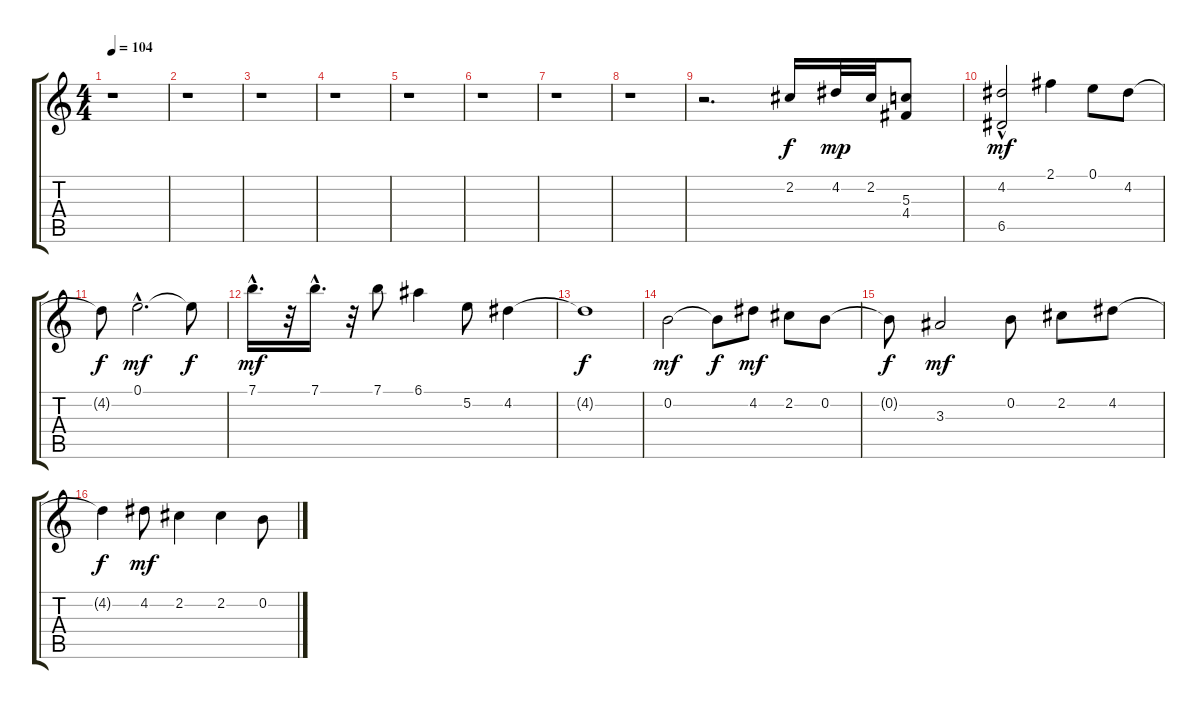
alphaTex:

\track "" {instrument acousticguitarnylon}
\staff {score tabs}
\tuning (E4 B3 G3 D3 A2 E2) {hide}
\ts (4 4)
\tempo 104
\clef g2
\ks c
r.1{dy f} |
r.1 |
r.1 |
r.1 |
r.1 |
r.1 |
r.1 |
r.1 |
r.2{d} 2.2.16 4.2.32{dy mp} 2.2.32 (5.3 4.4).8 |
(4.2 6.5{hac}).2{dy mf} 2.1.4 0.1.8 4.2.8 |
4.2{t}.8{dy f} 0.1{hac}.2{d dy mf} 0.1{t}.8{dy f} |
7.1{hac}.16{d dy mf} r.32 7.1{hac}.16{d} r.32 7.1.8 6.1.4 5.2.8 4.2.4 |
4.2{t}.1{dy f} |
0.2.2{dy mf} 0.2{t}.8{dy f} 4.2.8{dy mf} 2.2.8 0.2.8 |
0.2{t}.8{dy f} 3.3.2{dy mf} 0.2.8 2.2.8 4.2.8 |
4.2{t}.4{dy f} 4.2.8{dy mf} 2.2.4 2.2.4 0.2.8
